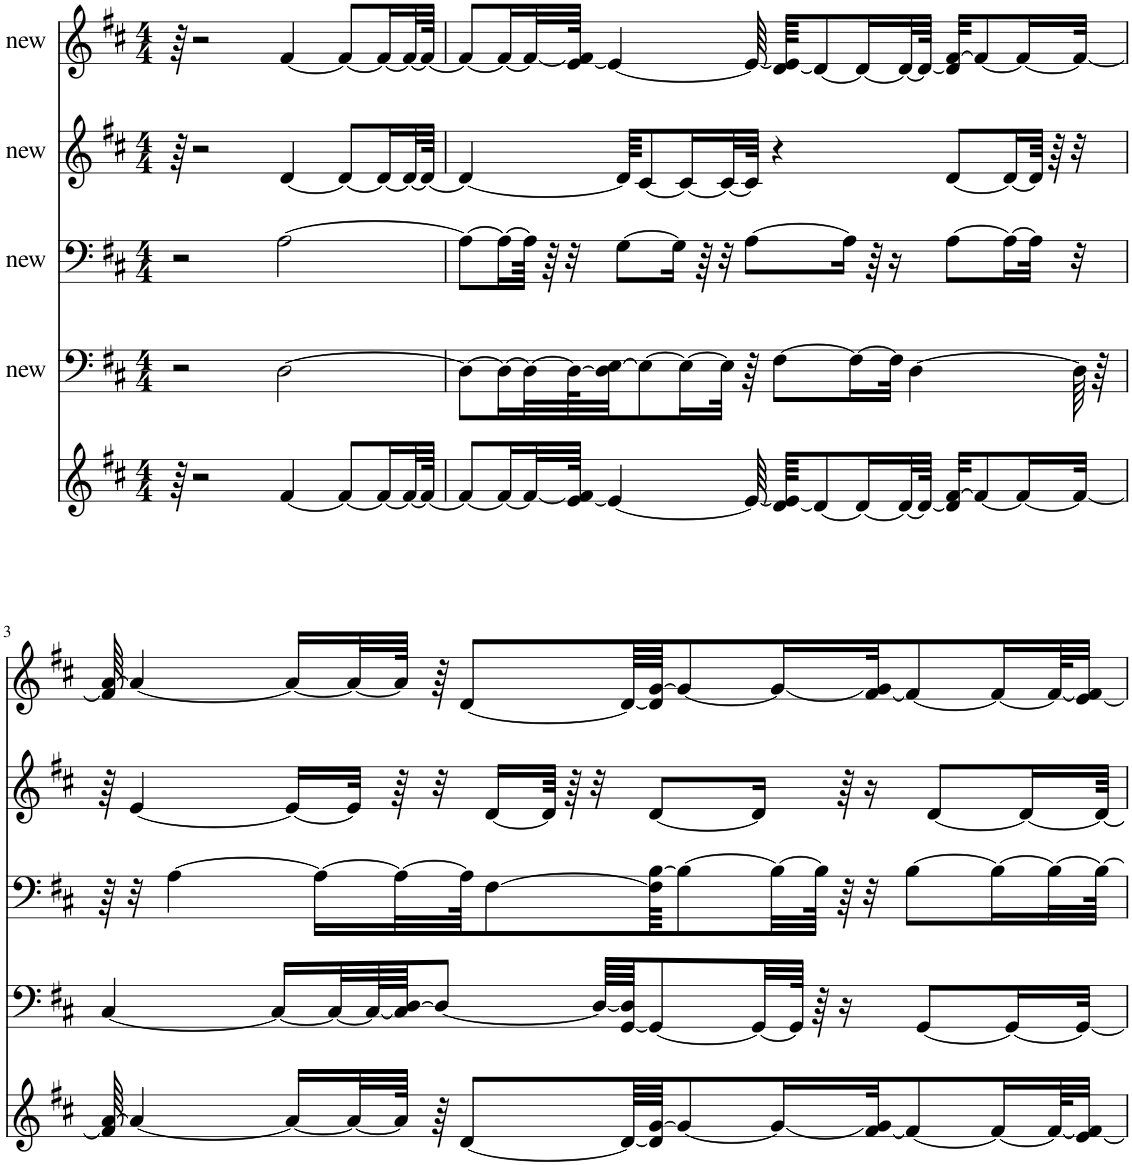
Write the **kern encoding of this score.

**kern	**kern	**kern	**kern	**kern
*part5	*part4	*part3	*part2	*part1
*staff5	*staff4	*staff3	*staff2	*staff1
*I"Clarinet	*I"new	*I"new	*I"new	*I"new
*I'Cl	*	*	*	*
*clefG2	*clefF4	*clefF4	*clefG2	*clefG2
*Trd1c2	*	*	*	*
*k[f#c#]	*k[f#c#]	*k[f#c#]	*k[f#c#]	*k[f#c#]
*M4/4	*M4/4	*M4/4	*M4/4	*M4/4
=1	=1	=1	=1	=1
64r	2r	2r	64r	64r
2r	.	.	2r	2r
.	[2D\	[2A\	.	.
[4f#/	.	.	[4d/	[4f#/
8f#/L_	.	.	8d/L_	8f#/L_
16f#/L_	.	.	16d/L_	16f#/L_
32f#/L_	.	.	32d/L_	32f#/L_
64f#/JJJk_	.	.	64d/JJJk_	64f#/JJJk_
=2	=2	=2	=2	=2
8f#/L_	8D\L_	8A\L_	4d/_	8f#/L_
16f#/L_	16D\L_	16A\L_	.	16f#/L_
32f#/L_	32D\L_	64A\JJkk]	.	32f#/L_
.	.	64r	.	.
[64e/ 64f#/]JJJk	64D\K_	32r	.	[64e/ 64f#/]JJJk
4e/_	32D\] [32E\JJ	.	.	4e/_
.	.	[8G\L	64d/KKKL]	.
.	8E\_	.	[8c#/	.
.	.	16G\Jk]	.	.
.	16E\L_	.	16c#/L_	.
.	.	64r	.	.
.	32E\JJk]	32r	32c#/L_	.
64e/_	64r	[8A\L	64c#/JJJk]	64e/_
[64d/ 64e/]KKKL	[8F#\L	.	4r	[64d/ 64e/]KKKL
8d/_	.	.	.	8d/_
.	.	16A\Jk]	.	.
.	16F#\L_	.	.	.
16d/L_	.	.	.	16d/L_
.	.	64r	.	.
.	32F#\JJk]	16r	.	.
32d/L_	.	.	.	32d/L_
.	[4D\	.	.	.
64d/JJJk_	.	.	.	64d/JJJk_
32d/] [32f#/KKL	.	[8A\L	[8d/L	32d/] [32f#/KKL
8f#/_	.	.	.	8f#/_
.	.	16A\L_	16d/L_	.
16f#/L_	.	.	.	16f#/L_
.	.	32A\JJk]	64d/JJkk]	.
.	.	.	64r	.
32f#/JJk_	64D\]	32r	32r	32f#/JJk_
.	64r	.	.	.
!!LO:LB:g=z
=3	=3	=3	=3	=3
64f#/] [64a/	[4C#/	64r	64r	64f#/] [64a/
4a/_	.	32r	[4e/	4a/_
.	.	[4A\	.	.
.	16C#/LL_	.	.	.
16a/LL_	.	.	16e/LL_	16a/LL_
.	.	16A\LL_	.	.
.	32C#/L_	.	.	.
32a/L_	.	.	32e/JJk]	32a/L_
.	64C#/L_	.	.	.
64a/JJJk]	64C#/] [64D/JJJ	32A\L_	64r	64a/JJJk]
64r	8D/J_	.	32r	64r
[8d/L	.	64A\JJK]	.	[8d/L
.	.	[8F#\	[16d/LL	.
.	.	.	64d/JJkk]	.
.	.	.	64r	.
.	64D/LLLL_	.	32r	.
64d/LLL_	[64GG/ 64D/]JJJ	.	.	64d/LLL_
64d/] [64g/JJJ	8GG/_	64F#\] [64B\KKK	[8d/L	64d/] [64g/JJJ
8g/_	.	8B\_	.	8g/_
.	32GG/LL_	.	16d/Jk]	.
16g/L_	.	32B\LL_	.	16g/L_
.	64GG/JJJk]	.	.	.
.	64r	64B\JJJk]	.	.
.	16r	64r	64r	.
[32f#/ 32g/]JK	.	32r	16r	[32f#/ 32g/]JK
8f#/_	.	[8B\L	.	8f#/_
.	[8GG/L	.	.	.
.	.	.	[8d/L	.
16f#/L_	.	16B\L_	.	16f#/L_
.	16GG/L_	.	.	.
.	.	.	16d/L_	.
64f#/KL_	.	32B\L_	.	64f#/KL_
[32e/ 32f#/]JJJ	32GG/JJk_	.	.	[32e/ 32f#/]JJJ
.	.	64B\JJJk_	64d/JJkk_	.
=	=	=	=	=
*-	*-	*-	*-	*-
